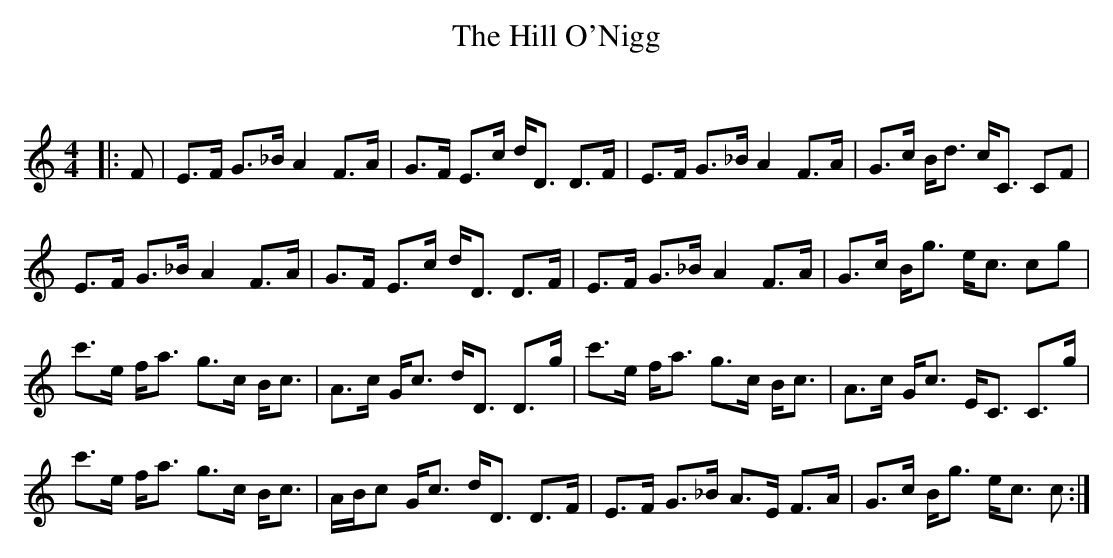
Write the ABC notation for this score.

X:1
T: The Hill O'Nigg
C:
Q: 128
K:C
M:4/4
L:1/16
|:F2|E3F G3_B A4 F3A|G3F E3c dD3 D3F|E3F G3_B A4 F3A|G3c Bd3 cC3 C2F2|
E3F G3_B A4 F3A|G3F E3c dD3 D3F|E3F G3_B A4 F3A|G3c Bg3 ec3 c2g2|
c'3e fa3 g3c Bc3|A3c Gc3 dD3 D3g|c'3e fa3 g3c Bc3|A3c Gc3 EC3 C3g|
c'3e fa3 g3c Bc3|ABc2 Gc3 dD3 D3F|E3F G3_B A3E F3A|G3c Bg3 ec3 c2:|
